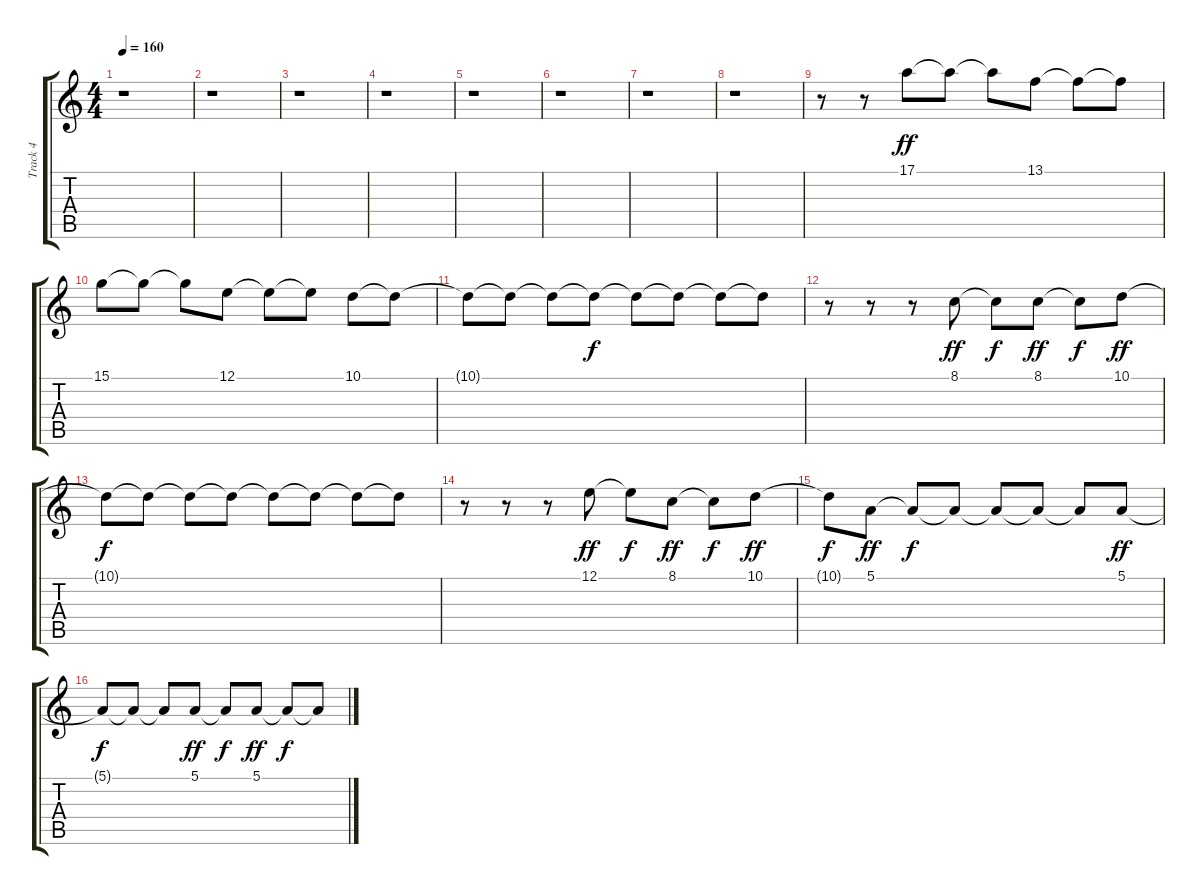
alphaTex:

\track ("Track 4" "Track 4") {instrument acousticgrandpiano}
\staff {score tabs}
\tuning (E4 B3 G3 D3 A2 E2) {hide}
\ts (4 4)
\tempo 160
\clef g2
\ks c
r.1{dy ff} |
r.1 |
r.1 |
r.1 |
r.1 |
r.1 |
r.1 |
r.1 |
r.8 r.8 17.1.8 17.1{t}.8 17.1{t}.8 13.1.8 13.1{t}.8 13.1{t}.8 |
15.1.8 15.1{t}.8 15.1{t}.8 12.1.8 12.1{t}.8 12.1{t}.8 10.1.8 10.1{t}.8 |
10.1{t}.8 10.1{t}.8 10.1{t}.8 10.1{t}.8{dy f} 10.1{t}.8 10.1{t}.8 10.1{t}.8 10.1{t}.8 |
r.8 r.8 r.8 8.1.8{dy ff} 8.1{t}.8{dy f} 8.1.8{dy ff} 8.1{t}.8{dy f} 10.1.8{dy ff} |
10.1{t}.8{dy f} 10.1{t}.8 10.1{t}.8 10.1{t}.8 10.1{t}.8 10.1{t}.8 10.1{t}.8 10.1{t}.8 |
r.8 r.8 r.8 12.1.8{dy ff} 12.1{t}.8{dy f} 8.1.8{dy ff} 8.1{t}.8{dy f} 10.1.8{dy ff} |
10.1{t}.8{dy f} 5.1.8{dy ff} 5.1{t}.8{dy f} 5.1{t}.8 5.1{t}.8 5.1{t}.8 5.1{t}.8 5.1.8{dy ff} |
5.1{t}.8{dy f} 5.1{t}.8 5.1{t}.8 5.1.8{dy ff} 5.1{t}.8{dy f} 5.1.8{dy ff} 5.1{t}.8{dy f} 5.1{t}.8
